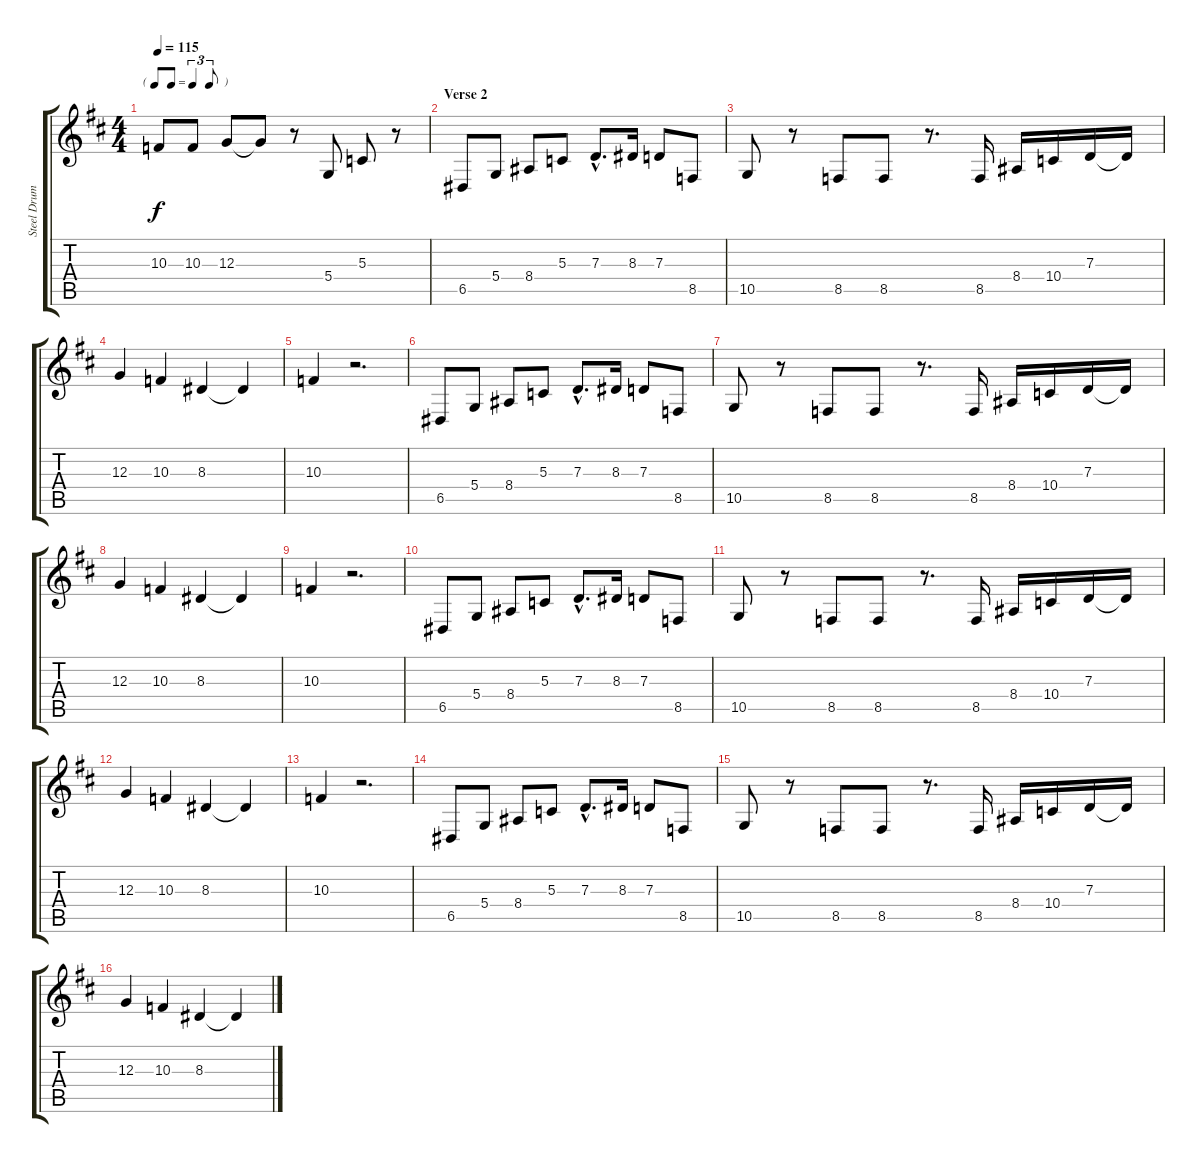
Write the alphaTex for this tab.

\track ("Steel Drums 1" "Steel Drum") {instrument steeldrums}
\staff {score tabs}
\tuning (E4 B3 G3 D3 A2 E2) {hide}
\ts (4 4)
\tf triplet8th
\tempo 115
\clef g2
\ks d
10.3.8{dy f} 10.3.8 12.3.8 12.3{t}.8 r.8 5.4.8 5.3.8 r.8 |
\section ("" "Verse 2")
6.5.8 5.4.8 8.4.8 5.3.8 7.3{hac}.8{d} 8.3.16 7.3.8 8.5.8 |
10.5.8 r.8 8.5.8 8.5.8 r.8{d} 8.5.16 8.4.16 10.4.16 7.3.16 7.3{t}.16 |
12.3.4 10.3.4 8.3.4 8.3{t}.4 |
10.3.4 r.2{d} |
6.5.8 5.4.8 8.4.8 5.3.8 7.3{hac}.8{d} 8.3.16 7.3.8 8.5.8 |
10.5.8 r.8 8.5.8 8.5.8 r.8{d} 8.5.16 8.4.16 10.4.16 7.3.16 7.3{t}.16 |
12.3.4 10.3.4 8.3.4 8.3{t}.4 |
10.3.4 r.2{d} |
6.5.8 5.4.8 8.4.8 5.3.8 7.3{hac}.8{d} 8.3.16 7.3.8 8.5.8 |
10.5.8 r.8 8.5.8 8.5.8 r.8{d} 8.5.16 8.4.16 10.4.16 7.3.16 7.3{t}.16 |
12.3.4 10.3.4 8.3.4 8.3{t}.4 |
10.3.4 r.2{d} |
6.5.8 5.4.8 8.4.8 5.3.8 7.3{hac}.8{d} 8.3.16 7.3.8 8.5.8 |
10.5.8 r.8 8.5.8 8.5.8 r.8{d} 8.5.16 8.4.16 10.4.16 7.3.16 7.3{t}.16 |
12.3.4 10.3.4 8.3.4 8.3{t}.4
